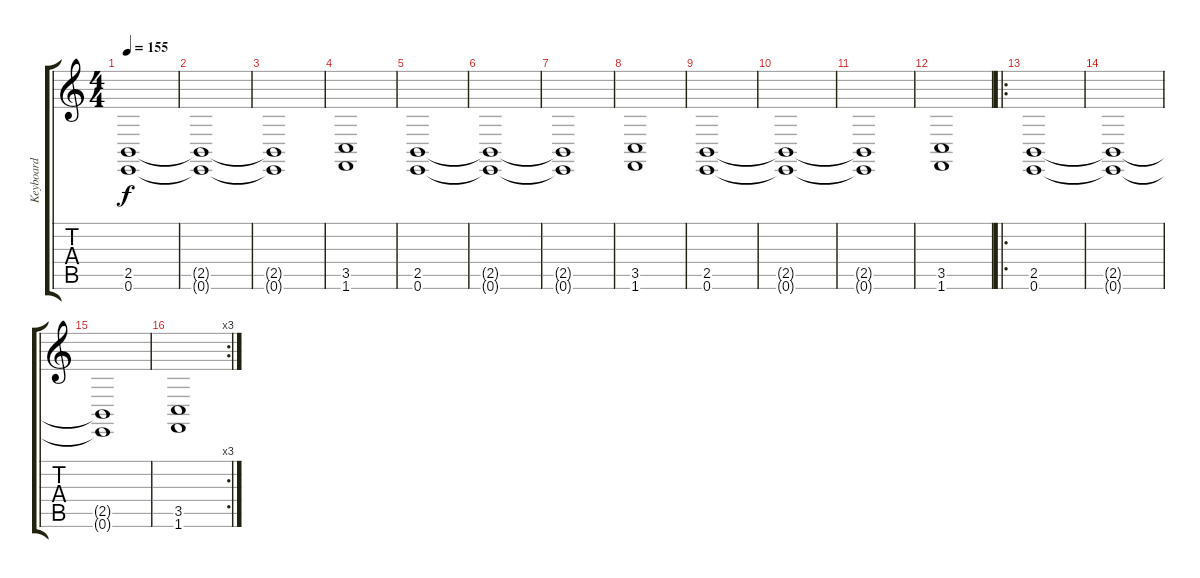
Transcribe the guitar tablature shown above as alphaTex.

\track ("Keyboard" "Keyboard") {instrument pad2warm}
\staff {score tabs}
\tuning (E4 B3 G3 D3 A2 E2) {hide}
\ts (4 4)
\tempo 155
\clef g2
\ks c
(2.5 0.6).1{dy f instrument pad2warm} |
(2.5{t} 0.6{t}).1 |
(2.5{t} 0.6{t}).1 |
(3.5 1.6).1 |
(2.5 0.6).1 |
(2.5{t} 0.6{t}).1 |
(2.5{t} 0.6{t}).1 |
(3.5 1.6).1 |
(2.5 0.6).1 |
(2.5{t} 0.6{t}).1 |
(2.5{t} 0.6{t}).1 |
(3.5 1.6).1 |
\ro
(2.5 0.6).1 |
(2.5{t} 0.6{t}).1 |
(2.5{t} 0.6{t}).1 |
\rc 3
(3.5 1.6).1
